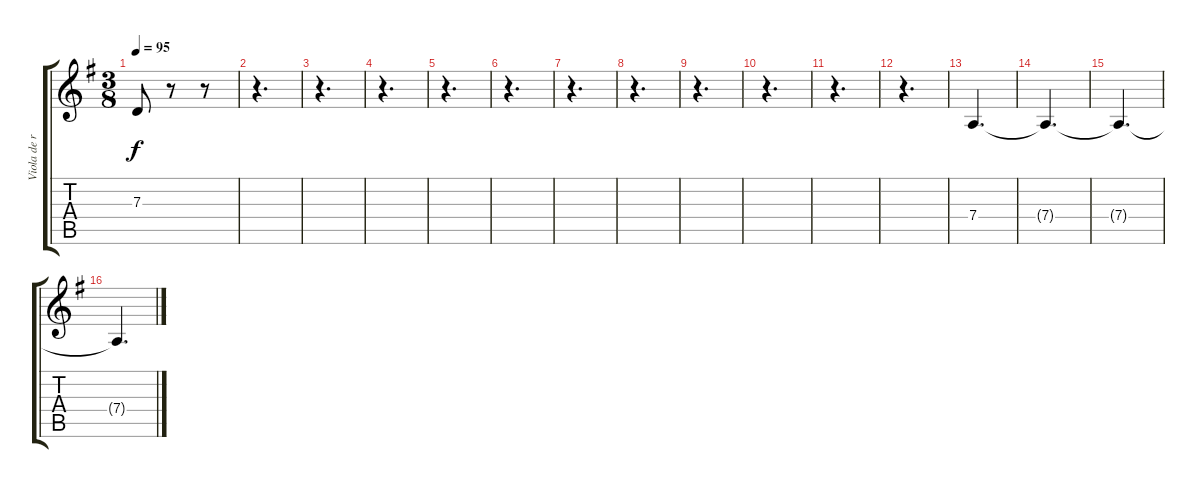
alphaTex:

\track ("Viola de ripieno" "Viola de r") {instrument viola}
\staff {score tabs}
\tuning (E4 B3 G3 D3 A2 E2) {hide}
\ts (3 8)
\tempo 95
\clef g2
\ks g
7.3.8{dy f} r.8 r.8 |
r.4{d} |
r.4{d} |
r.4{d} |
r.4{d} |
r.4{d} |
r.4{d} |
r.4{d} |
r.4{d} |
r.4{d} |
r.4{d} |
r.4{d} |
7.4.4{d} |
7.4{t}.4{d} |
7.4{t}.4{d} |
7.4{t}.4{d}
